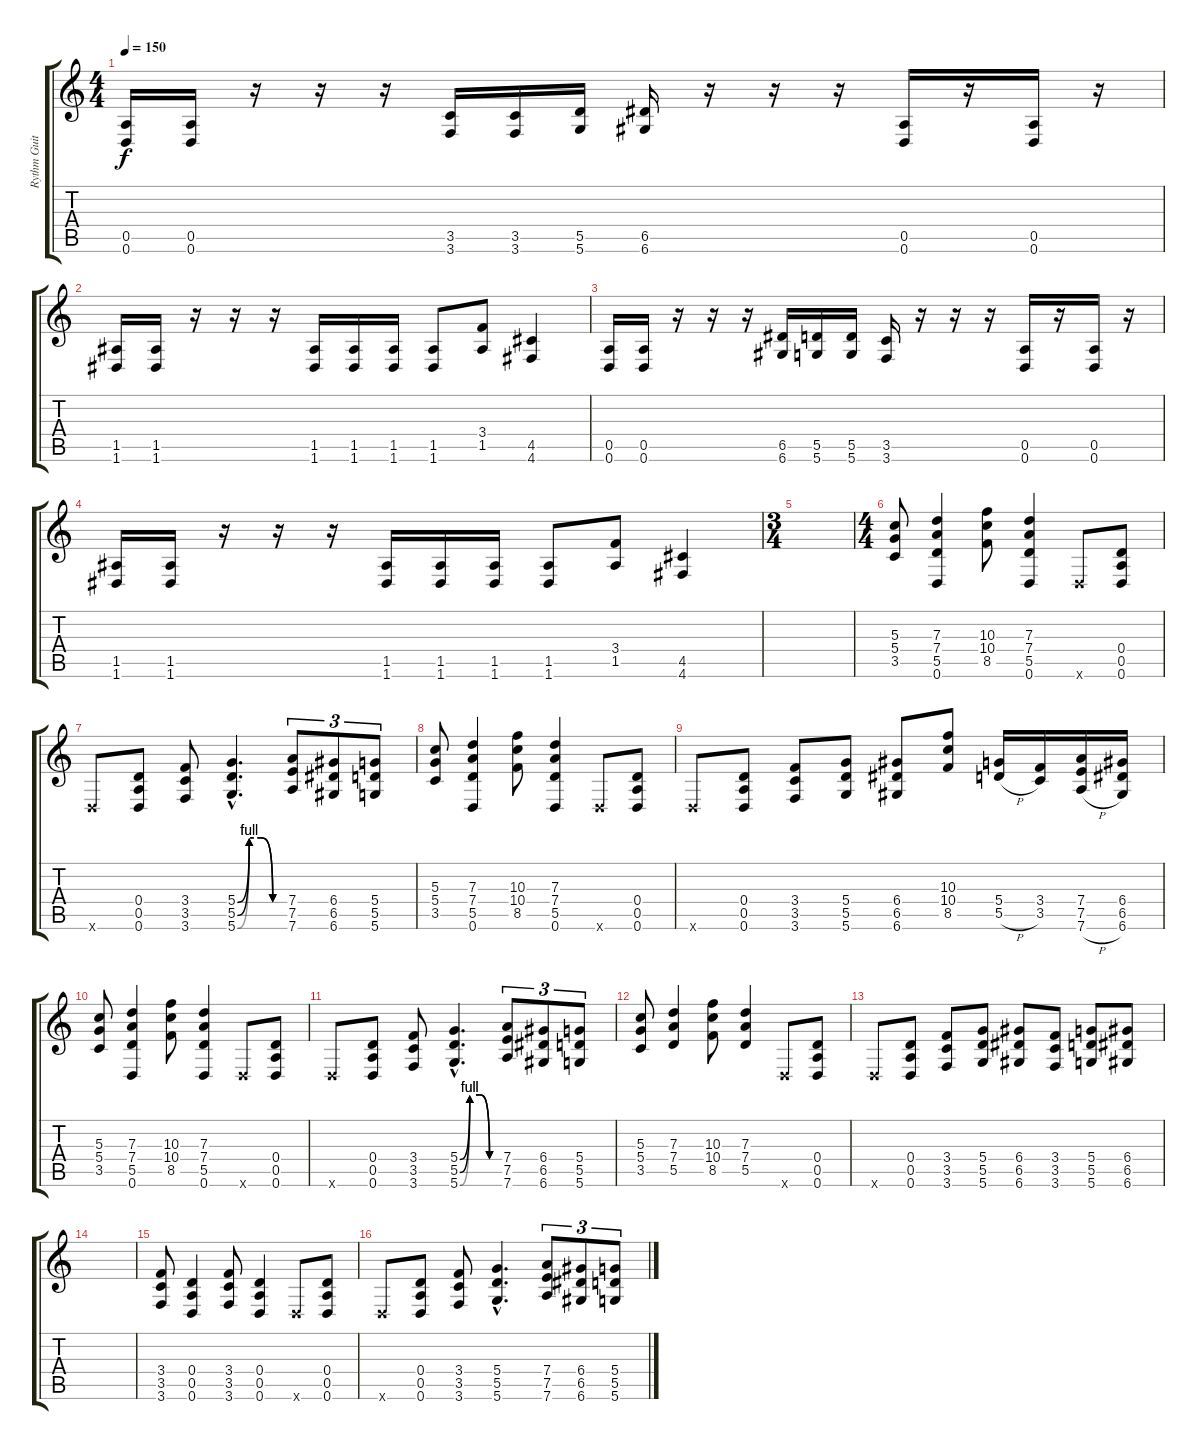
\track ("Rythm Guitar" "Rythm Guit") {instrument distortionguitar}
\staff {score tabs}
\tuning (E4 B3 G3 D3 A2 D2) {hide}
\ts (4 4)
\tempo 150
\clef g2
\ks c
(0.5 0.6).16{dy f} (0.5 0.6).16 r.16 r.16 r.16 (3.5 3.6).16 (3.5 3.6).16 (5.5 5.6).16 (6.5 6.6).16 r.16 r.16 r.16 (0.5 0.6).16 r.16 (0.5 0.6).16 r.16 |
(1.5 1.6).16 (1.5 1.6).16 r.16 r.16 r.16 (1.5 1.6).16 (1.5 1.6).16 (1.5 1.6).16 (1.5 1.6).8 (3.4 1.5).8 (4.5 4.6).4 |
(0.5 0.6).16 (0.5 0.6).16 r.16 r.16 r.16 (6.5 6.6).16 (5.5 5.6).16 (5.5 5.6).16 (3.5 3.6).16 r.16 r.16 r.16 (0.5 0.6).16 r.16 (0.5 0.6).16 r.16 |
(1.5 1.6).16 (1.5 1.6).16 r.16 r.16 r.16 (1.5 1.6).16 (1.5 1.6).16 (1.5 1.6).16 (1.5 1.6).8 (3.4 1.5).8 (4.5 4.6).4 |
\ts (3 4)
|
\ts (4 4)
(5.3 5.4 3.5).8 (7.3 7.4 5.5 0.6).4 (10.3 10.4 8.5).8 (7.3 7.4 5.5 0.6).4 0.6{x}.8 (0.4 0.5 0.6).8 |
0.6{x}.8 (0.4 0.5 0.6).8 (3.4 3.5 3.6).8 (5.4{be (custom 0 0 15 4 30 4 45 0 60 0) hac} 5.5{be (custom 0 0 15 4 30 4 45 0 60 0) hac} 5.6{be (custom 0 0 15 4 30 4 45 0 60 0) hac}).4{d} (7.4 7.5 7.6).8{tu (3 2)} (6.4 6.5 6.6).8{tu (3 2)} (5.4 5.5 5.6).8{tu (3 2)} |
(5.3 5.4 3.5).8 (7.3 7.4 5.5 0.6).4 (10.3 10.4 8.5).8 (7.3 7.4 5.5 0.6).4 0.6{x}.8 (0.4 0.5 0.6).8 |
0.6{x}.8 (0.4 0.5 0.6).8 (3.4 3.5 3.6).8 (5.4 5.5 5.6).8 (6.4 6.5 6.6).8 (10.3 10.4 8.5).8 (5.4 5.5{h}).16 (3.4 3.5).16 (7.4 7.5 7.6{h}).16 (6.4 6.5 6.6).16 |
(5.3 5.4 3.5).8 (7.3 7.4 5.5 0.6).4 (10.3 10.4 8.5).8 (7.3 7.4 5.5 0.6).4 0.6{x}.8 (0.4 0.5 0.6).8 |
0.6{x}.8 (0.4 0.5 0.6).8 (3.4 3.5 3.6).8 (5.4{be (custom 0 0 15 4 30 4 45 0 60 0) hac} 5.5{be (custom 0 0 15 4 30 4 45 0 60 0) hac} 5.6{be (custom 0 0 15 4 30 4 45 0 60 0) hac}).4{d} (7.4 7.5 7.6).8{tu (3 2)} (6.4 6.5 6.6).8{tu (3 2)} (5.4 5.5 5.6).8{tu (3 2)} |
(5.3 5.4 3.5).8 (7.3 7.4 5.5).4 (10.3 10.4 8.5).8 (7.3 7.4 5.5).4 0.6{x}.8 (0.4 0.5 0.6).8 |
0.6{x}.8 (0.4 0.5 0.6).8 (3.4 3.5 3.6).8 (5.4 5.5 5.6).8 (6.4 6.5 6.6).8 (3.4 3.5 3.6).8 (5.4 5.5 5.6).8 (6.4 6.5 6.6).8 |
|
(3.4 3.5 3.6).8 (0.4 0.5 0.6).4 (3.4 3.5 3.6).8 (0.4 0.5 0.6).4 0.6{x}.8 (0.4 0.5 0.6).8 |
0.6{x}.8 (0.4 0.5 0.6).8 (3.4 3.5 3.6).8 (5.4{hac} 5.5{hac} 5.6{hac}).4{d} (7.4 7.5 7.6).8{tu (3 2)} (6.4 6.5 6.6).8{tu (3 2)} (5.4 5.5 5.6).8{tu (3 2)}
